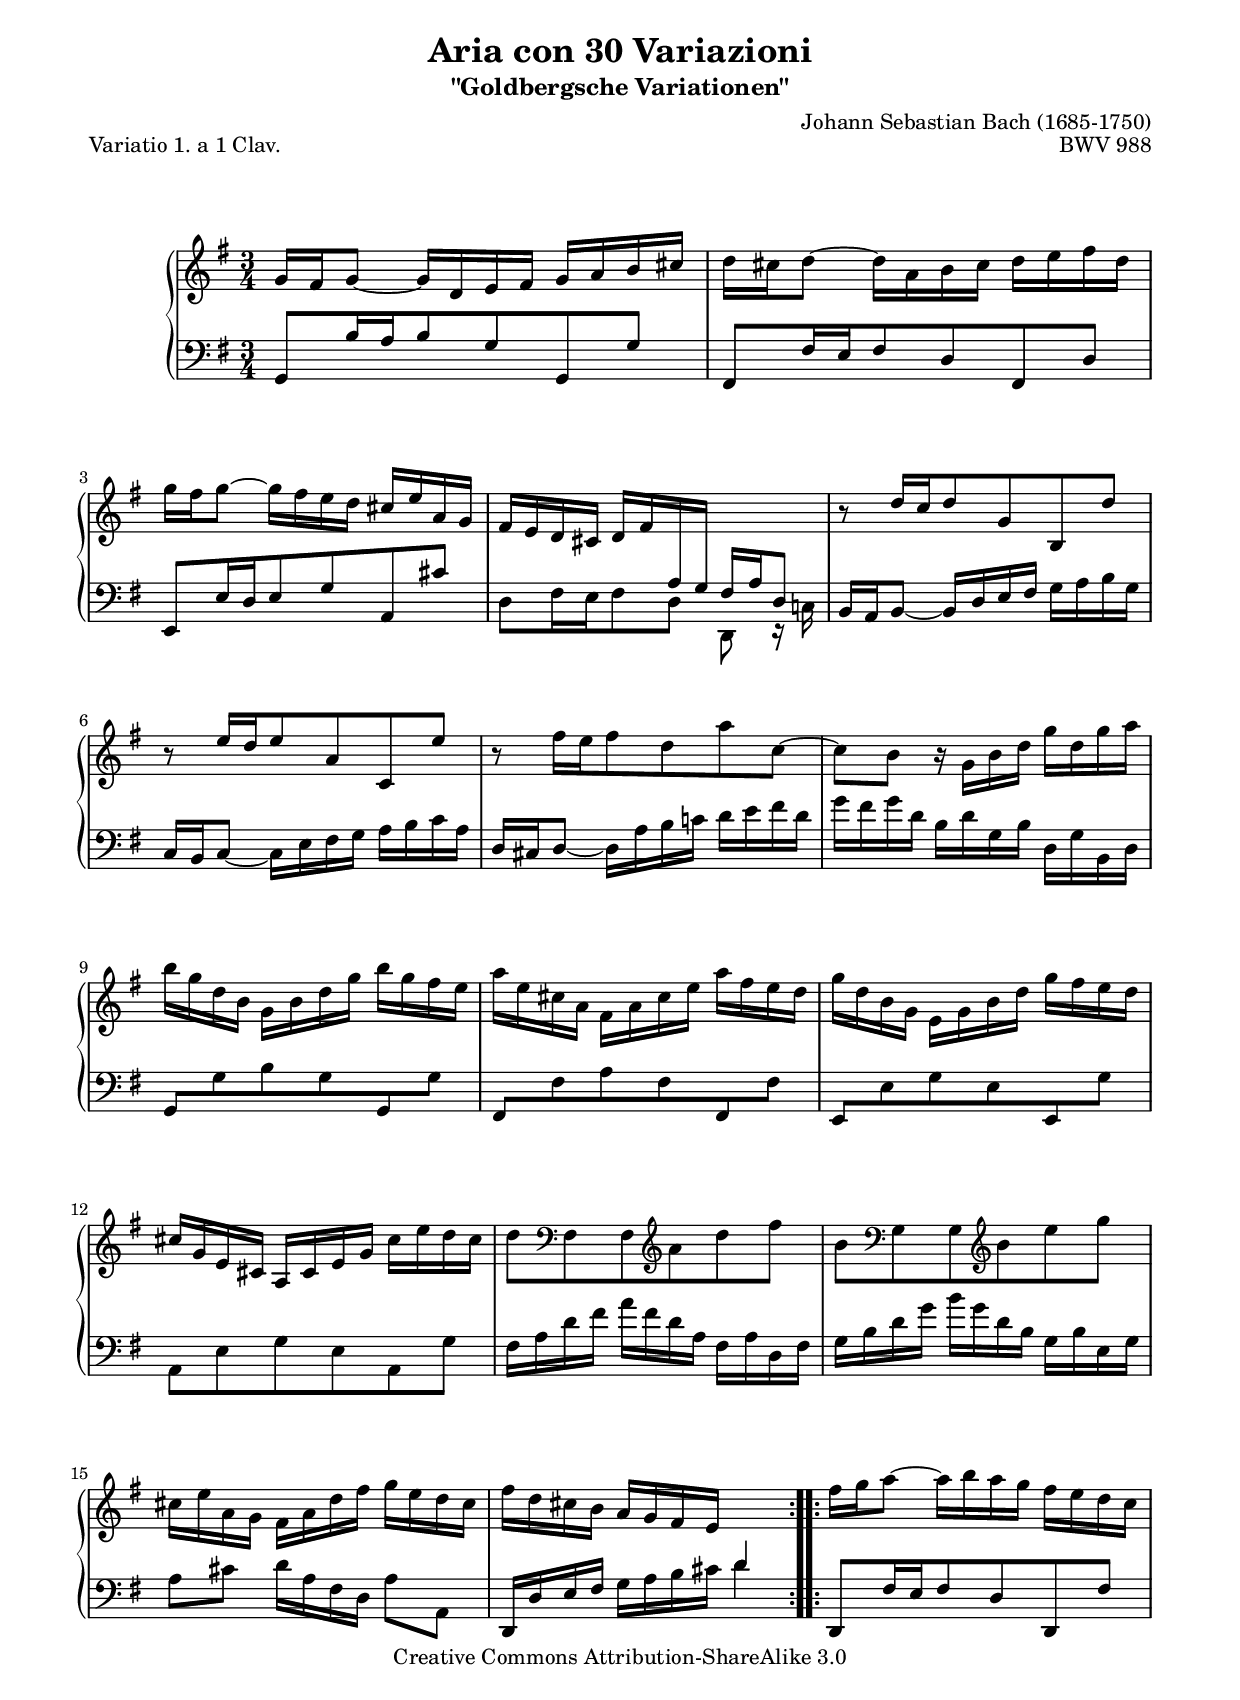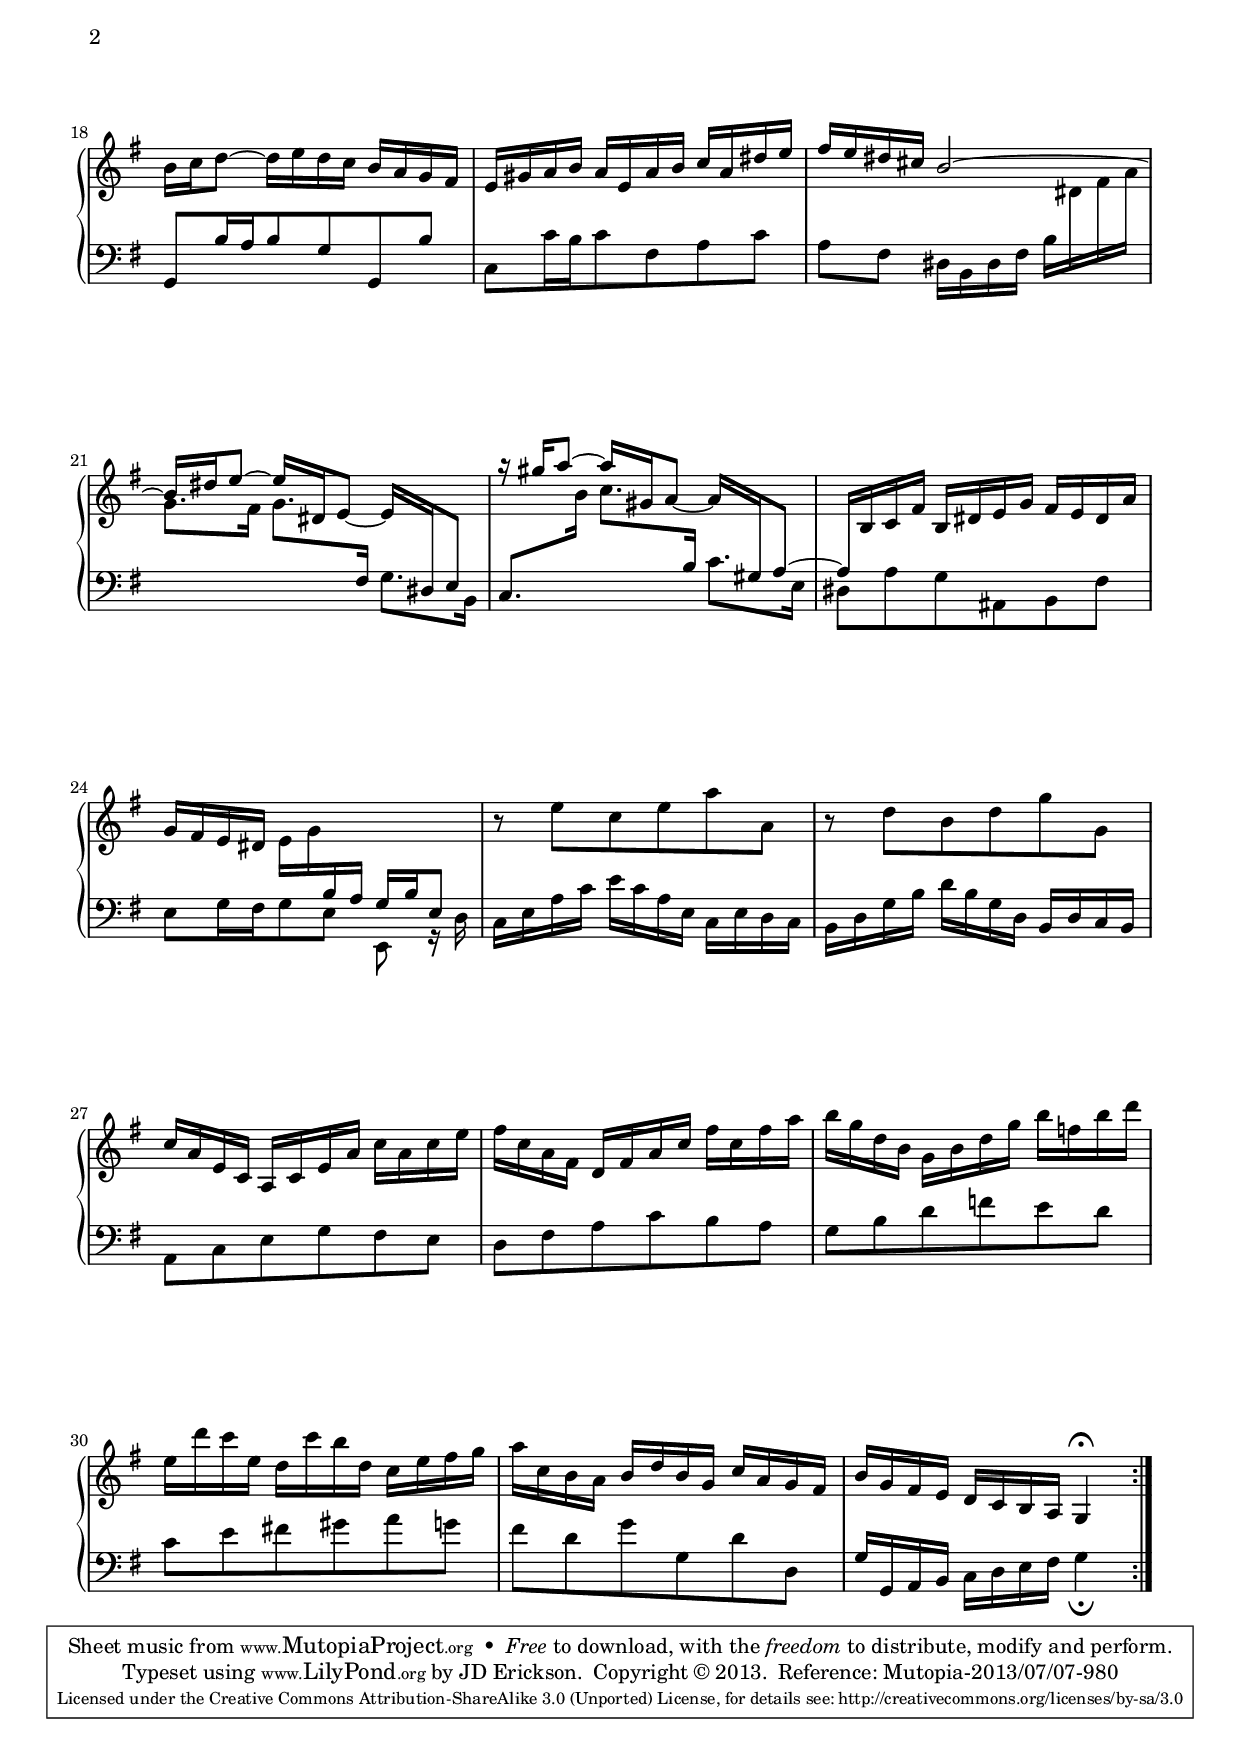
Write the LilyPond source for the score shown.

\version "2.16.1"

\paper {
  top-markup-spacing #'basic-distance = #6
  markup-system-spacing #'basic-distance = #12
  top-system-spacing #'basic-distance = #12
  line-width = 18.0\cm
  ragged-bottom = ##f
  ragged-last-bottom = ##f
}

%#(set-default-paper-size "a4")
%#(set-default-paper-size "letter")

#(set-global-staff-size 18.5)

\header {
        title = "Aria con 30 Variazioni"
        subtitle = "\"Goldbergsche Variationen\""
        piece = "Variatio 1. a 1 Clav."
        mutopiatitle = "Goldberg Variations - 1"
        composer = "Johann Sebastian Bach (1685-1750)"
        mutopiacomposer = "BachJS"
        opus = "BWV 988"
        date = "1741"
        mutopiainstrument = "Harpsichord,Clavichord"
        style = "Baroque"
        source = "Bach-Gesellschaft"
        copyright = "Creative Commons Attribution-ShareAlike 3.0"
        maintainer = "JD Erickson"
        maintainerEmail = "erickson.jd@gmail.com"
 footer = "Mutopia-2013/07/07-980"
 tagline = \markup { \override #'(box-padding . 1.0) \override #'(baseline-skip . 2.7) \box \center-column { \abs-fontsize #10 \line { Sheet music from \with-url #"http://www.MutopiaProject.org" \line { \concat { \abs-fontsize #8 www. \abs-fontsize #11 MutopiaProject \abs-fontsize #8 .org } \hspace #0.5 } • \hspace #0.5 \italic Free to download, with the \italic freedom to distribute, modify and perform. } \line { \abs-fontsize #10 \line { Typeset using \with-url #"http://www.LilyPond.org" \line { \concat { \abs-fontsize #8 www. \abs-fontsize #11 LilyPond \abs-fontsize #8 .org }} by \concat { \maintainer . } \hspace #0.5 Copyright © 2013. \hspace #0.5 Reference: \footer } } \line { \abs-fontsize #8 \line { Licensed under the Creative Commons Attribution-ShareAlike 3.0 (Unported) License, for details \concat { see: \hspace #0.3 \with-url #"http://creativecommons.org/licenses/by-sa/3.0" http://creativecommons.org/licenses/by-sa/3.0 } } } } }
}

% Macros %%%%%%%%%%%%%%%%%%%%%%%%%%%%%%%%%%%%%%%%%%%%%%%%%%%%

staffUpper = {\change Staff = upper \stemDown}
staffLower = {\change Staff = lower \stemUp}
startRepeat = {\set Score.repeatCommands = #'(start-repeat)}
endRepeat = {\set Score.repeatCommands = #'(end-repeat)}
stemExtend = \once \override Stem #'length = #22
noFlag = \once \override Flag #'style = #'no-flag
adjustBeamOne = \once \override Beam #'positions = #'(2.1 . 1)
adjustBeamTwo = \once \override Beam #'positions = #'(5.5 . 4.9)
adjustBeamThree = \once \override Beam #'positions = #'(-1.3 . 1.3)
adjustBeamFour = \once \override Beam #'positions = #'(10 . 12.4)
flatBeam = \once \override Beam #'positions = #'( -0.2 . -0.2 )
flatBeamTwo = \once \override Beam #'positions = #'( -0.8 . -0.8 )
flatBeamThree = \once \override Beam #'positions = #'( -1.2 . -1.2 )

%%%%%%%%%%%%%%%%%%%%%%%%%%%%%%%%%%%%%%%%%%%%%%%%%%%%%%%%%%

%%
%% Treble Clef
%%

soprano = \relative c'' {
    \override Script #'padding = #1.0
    \repeat volta 2 { %begin repeated section
        %1-5
        \stemUp g16 fis16 g8_~ g16 d16 e16 fis16 g16 a16 b16 cis16
        \stemDown d16 cis16 d8^~ d16 a16 b16 cis16 d16 e16 fis16 d16
        g16 fis16 g8^~ g16 fis16 e16 d16 \stemUp cis16 e16 a,16 g16
        fis16 e16 d16 cis16 \adjustBeamOne d16 fis16 \staffLower \stemExtend \noFlag a,16 \stemExtend \noFlag g16 \adjustBeamTwo fis16 a16 d,8
        \staffUpper \stemUp b''8\rest d16[ c16 d8 g,8 b,8 d'8]

        %6-10
        b8\rest e16[ d16 e8 a,8 c,8 e'8]
        \stemDown b8\rest fis'16[ e16 fis8 d8 a'8 c,8^~] 
        c8 b8 b16\rest g16 b16 d16 g16 d16 g16 a16
        b16 g16 d16 b16 g16 b16 d16 g16 b16 g16 fis16 e16
        a16 e16 cis16 a16 fis16 a16 cis16 e16 a16 fis16 e16 d16

        %11-15
        g16 d16 b16 g16 e16 g16 b16 d16 g16 fis16 e16 d16
        \stemUp cis16 g16 e16 cis16 a16 cis16 e16 g16 \stemDown cis16 e16 d16 cis16
        d8 \clef "bass" fis,,8 fis8 \clef "treble"  a'8 d8 fis8
        b,8 \clef "bass"  g,8 g8 \clef "treble" b'8 e8 g8
        cis,16 e16 a,16 g16 fis16 a16 d16 fis16 g16 e16 d16 cis16 

        %16-20
        fis16 d16 cis16 b16 \stemUp a16 g16 fis16 e16 \staffLower d4       
    } %end of repeated section
    \repeat volta 2 { %begin repeated section
        \staffUpper fis'16 g16 a8^~ a16 b16 a16 g16 fis16 e16 d16 c16
        b16 c16 d8^~ d16 e16 d16 c16 \stemUp b16 a16 g16 fis16 
        e16 gis16 a16 b16 a16 e16 a16 b16 c16 a16 dis16 e16
        fis16 e16 dis16 cis16 b2^~

        %21-25
        b16 dis16 e8^~ e16 dis,16 e8_~ e16 \staffLower \stemExtend \noFlag dis,16 \stemExtend \noFlag e8
        \staffUpper \stemUp a''16\rest gis16 a8^~ a16 gis,16 a8_~ a16 \staffLower \stemExtend \noFlag gis,16 \stemExtend \noFlag a8^~
        \stemExtend \noFlag \adjustBeamFour a16 \staffUpper \stemUp b16 c16 fis16 b,16 dis16 e16 g16 fis16 e16 dis16 a'16  
        g16 fis16 e16 dis16 \stemDown e16 g16 \staffLower \stemExtend \noFlag b,16 \stemExtend \noFlag a16 g16 b16 e,8 
        \staffUpper \stemDown b''8\rest e8 c8 e8 a8 a,8         

        %26-30
        b8\rest d8 b8 d8 g8 g,8
        \stemUp c16 a16 e16 c16 a16 c16 e16 a16 \stemDown c16 a16 c16 e16
        fis16 c16 a16 fis16 \stemUp d16 fis16 a16 c16 \stemDown fis16 c16 fis16 a16
        b16 g16 d16 b16 g16 b16 d16 g16 b16 f16 b16 d16 
        e,16 d'16 c16 e,16 d16 c'16 b16 d,16 c16 e16 fis16 g16        

        %31-32
        a16 c,16 b16 a16 \stemUp b16 d16 b16 g16 c16 a16 g16 fis16
        b16 g16 fis16 e16 d16 c16 b16 a16 g4\fermata
    } %end repeated section
}

%%
%% Bass Clef
%%

bass = \relative c {
        \override Script #'padding = #1.0
        %1-5
        \stemUp g8[ b'16 a16 b8 g8 g,8 g'8] 
        fis,8[ fis'16 e16 fis8 d8 fis,8 d'8]
        e,8[ e'16 d16 e8 g8 a,8 cis'8]
        \stemDown d,8[ fis16 e16 fis8 d8] d,8 e16\rest c'!16
        \stemUp b16 a16 b8_~ b16 d16 e16 fis16 \stemDown g16 a16 b16 g16

        %6-10
        \stemUp c,16 b16 c8_~ \stemDown c16 e16 fis16 g16 a16 b16 c16 a16
        \stemUp d,16 cis16 d8_~ \stemDown d16 a'16 b16 c!16 d16 e16 fis16 d16
        g16 fis16 g16 d16 b16 d16 g,16 b16 d,16 g16 b,16 d16
        \stemUp \flatBeam g,8[ \stemDown g'8 b8 g8 \stemUp g,8 \stemDown g'8]
        \stemUp \flatBeamTwo fis,8[ \stemDown fis'8 a8 fis8 \stemUp fis,8 \stemDown fis'8]

        %11-15
        \stemUp \flatBeamThree e,8[ \stemDown e'8 g8 e8 \stemUp e,8 \stemDown g'8]   
        a,8 e'8 g8 e8 a,8 g'8
        fis16 a16 d16 fis16 a16 fis16 d16 a16 fis16 a16 d,16 fis16
        g16 b16 d16 g16 b16 g16 d16 b16 g16 b16 e,16 g16
        a8[ cis8] d16[ a16 fis16 d16] a'8[ a,8]

        %16-20
        \stemUp d,16 d'16 e16 fis16 \stemDown g16 a16 b16 cis16 d4
        \stemUp d,,8[ fis'16 e16 fis8 d8 d,8 fis'8]
        g,8[ b'16 a16 b8 g8 g,8 b'8]
        \stemDown c,8[ c'16 b16 c8 fis,8 a8 c8]
        a8 fis8 dis16 b16 dis16 fis16 \adjustBeamThree b16 \staffUpper \stemExtend \noFlag dis16 \stemExtend \noFlag fis16 \stemExtend \noFlag a16   

        %21-25
        g8. fis16 g8.[ \staffLower \stemUp fis,16] \stemDown g8. b,16
        \stemUp c8.[ \staffUpper \stemDown b''16] c8.[ \staffLower \stemUp b,16] \stemDown c8. e,16 
        dis8[ a'8 g8 ais,8 b8 fis'8]
        e8[ g16 fis16 g8 e8] e,8 g16\rest d'16
        c16 e16 a16 c16 e16 c16 a16 e16 c16 e16 d16 c16    

        %26-30
        b16 d16 g16 b16 d16 b16 g16 d16 \stemUp b16 d16 c16 b16
        \stemDown a8[ c8 e8 g8 fis8 e8]
        d8[ fis8 a8 c8 b8 a8]
        g8[ b8 d8 f8 e8 d8]
        c8[ e8 fis!8 gis8 a8 g8]    

        %31-32
        fis8[ d8 g8  g,8 d'8 d,8]
        \stemUp g16 g,16 a16 b16 \stemDown c16 d16 e16 fis16 g4_\fermata    
}

%%
%% Score Layout 
%%

\score {
    \context PianoStaff <<
        \set PianoStaff.midiInstrument = "harpsichord"
        \context Staff = "upper" { \clef treble \key g \major \time 3/4 \soprano }
        \context Staff = "lower"  { \clef bass \key g \major \time 3/4 \bass }
    >>
    \layout{ }
    \midi { } 
}
